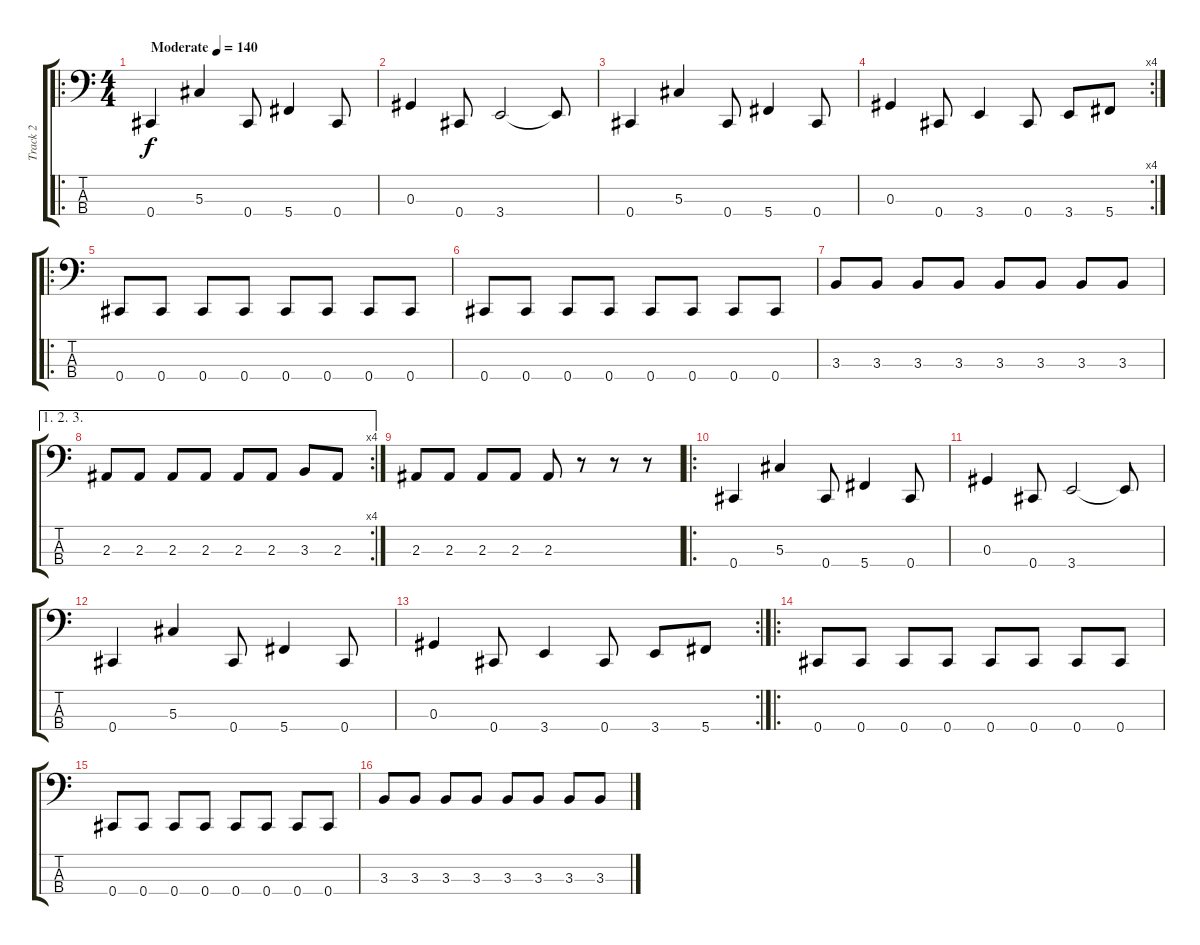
\track ("Track 2" "Track 2") {instrument electricbasspick}
\staff {score tabs}
\tuning (Gb2 Db2 Ab1 Db1) {hide}
\ro
\ts (4 4)
\tempo (140 "Moderate")
\clef f4
\ks c
0.4.4{dy f instrument electricbasspick} 5.3.4 0.4.8 5.4.4 0.4.8 |
0.3.4 0.4.8 3.4.2 3.4{t}.8 |
0.4.4 5.3.4 0.4.8 5.4.4 0.4.8 |
\rc 4
0.3.4 0.4.8 3.4.4 0.4.8 3.4.8 5.4.8 |
\ro
0.4.8 0.4.8 0.4.8 0.4.8 0.4.8 0.4.8 0.4.8 0.4.8 |
0.4.8 0.4.8 0.4.8 0.4.8 0.4.8 0.4.8 0.4.8 0.4.8 |
3.3.8 3.3.8 3.3.8 3.3.8 3.3.8 3.3.8 3.3.8 3.3.8 |
\ae (1 2 3)
\rc 4
2.3.8 2.3.8 2.3.8 2.3.8 2.3.8 2.3.8 3.3.8 2.3.8 |
2.3.8 2.3.8 2.3.8 2.3.8 2.3.8 r.8 r.8 r.8 |
\ro
0.4.4 5.3.4 0.4.8 5.4.4 0.4.8 |
0.3.4 0.4.8 3.4.2 3.4{t}.8 |
0.4.4 5.3.4 0.4.8 5.4.4 0.4.8 |
\rc 2
0.3.4 0.4.8 3.4.4 0.4.8 3.4.8 5.4.8 |
\ro
0.4.8 0.4.8 0.4.8 0.4.8 0.4.8 0.4.8 0.4.8 0.4.8 |
0.4.8 0.4.8 0.4.8 0.4.8 0.4.8 0.4.8 0.4.8 0.4.8 |
3.3.8 3.3.8 3.3.8 3.3.8 3.3.8 3.3.8 3.3.8 3.3.8
